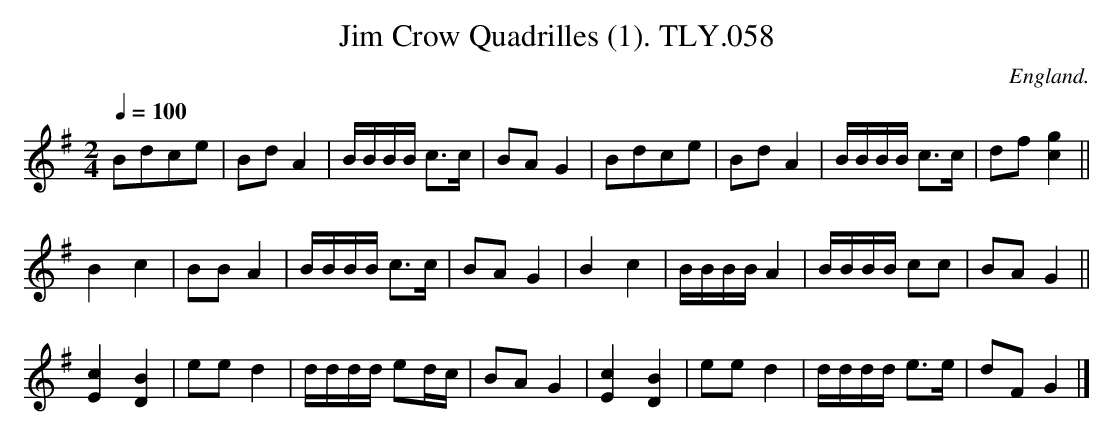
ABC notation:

X:1
T:Jim Crow Quadrilles (1). TLY.058
M:2/4
L:1/16
Q:1/4=100
O:England.
K:G
B2d2c2e2|B2d2 A4|BBBB c3c|B2A2 G4|\
B2d2c2e2|B2d2 A4|BBBB c3c|d2f2 [g4c4]||
B4c4|B2B2 A4|BBBB c3c| B2A2 G4|\
B4 c4| BBBB A4|BBBB c2c2|B2A2 G4||
[E4c4] [D4B4]| e2e2 d4| dddd e2dc| B2A2 G4|\
[E4c4] [D4B4]| e2e2 d4| dddd e3e| d2F2G4|]
